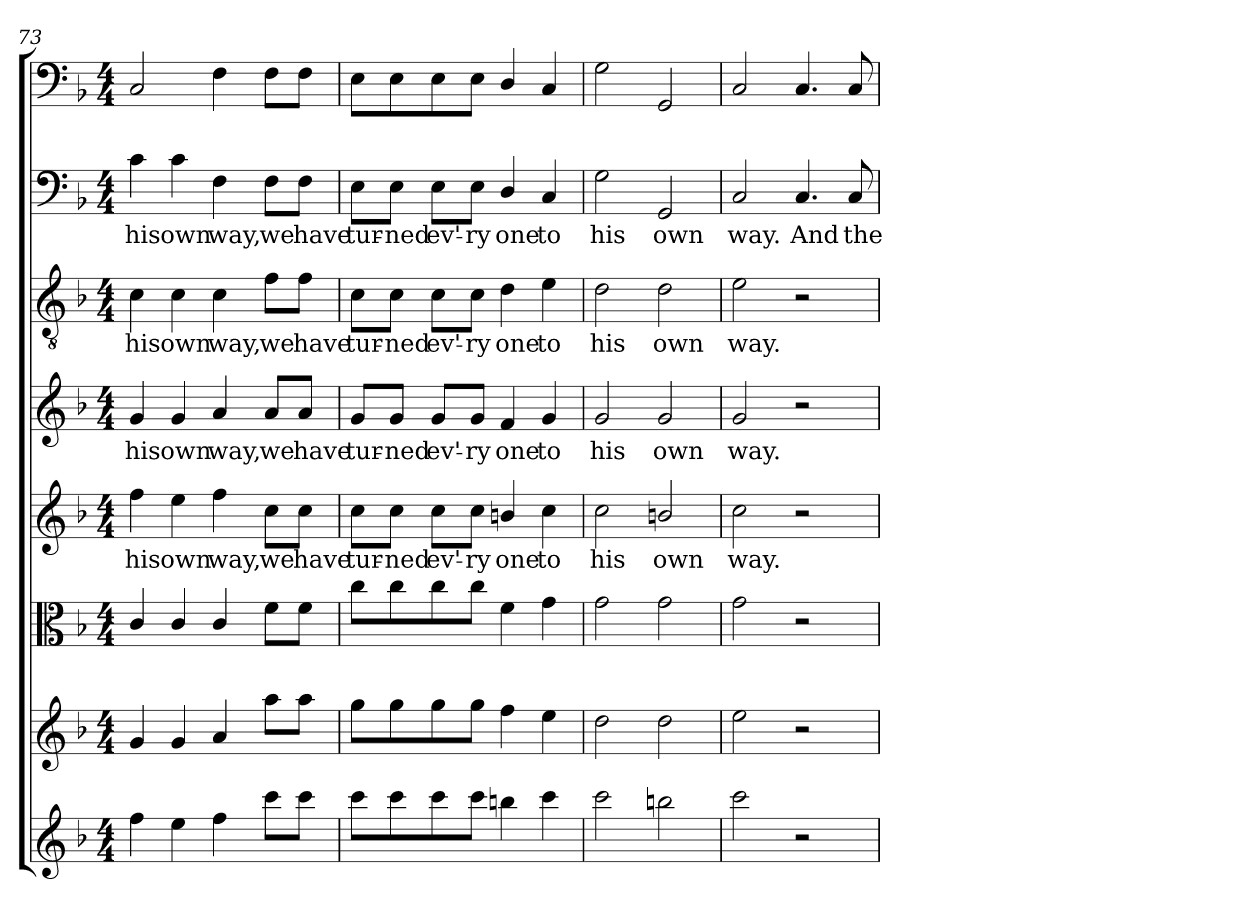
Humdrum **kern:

**kern	**kern	**kern	**kern	**text	**kern	**text	**kern	**text	**kern	**text	**kern
*part8	*part7	*part6	*part5	*part5	*part4	*part4	*part3	*part3	*part2	*part2	*part1
*staff8	*staff7	*staff6	*staff5	*staff5	*staff4	*staff4	*staff3	*staff3	*staff2	*staff2	*staff1
*clefG2	*clefG2	*clefC3	*clefG2	*	*clefG2	*	*clefGv2	*	*clefF4	*	*clefF4
*k[b-]	*k[b-]	*k[b-]	*k[b-]	*	*k[b-]	*	*k[b-]	*	*k[b-]	*	*k[b-]
*F:	*F:	*F:	*F:	*	*F:	*	*F:	*	*F:	*	*F:
*M4/4	*M4/4	*M4/4	*M4/4	*	*M4/4	*	*M4/4	*	*M4/4	*	*M4/4
=73	=73	=73	=73	=73	=73	=73	=73	=73	=73	=73	=73
4ff\	4g/	4c/	4ff\	his	4g/	his	4c\	his	4c\	his	2C/
4ee\	4g/	4c/	4ee\	own	4g/	own	4c\	own	4c\	own	.
4ff\	4a/	4c/	4ff\	way,	4a/	way,	4c\	way,	4F\	way,	4F\
8ccc\L	8aa\L	8f\L	8cc\L	we	8a/L	we	8f\L	we	8F\L	we	8F\L
8ccc\J	8aa\J	8f\J	8cc\J	have	8a/J	have	8f\J	have	8F\J	have	8F\J
=74	=74	=74	=74	=74	=74	=74	=74	=74	=74	=74	=74
8ccc\L	8gg\L	8cc\L	8cc\L	tur-	8g/L	tur-	8c\L	tur-	8E\L	tur-	8E\L
8ccc\	8gg\	8cc\	8cc\J	-ned	8g/J	-ned	8c\J	-ned	8E\J	-ned	8E\
8ccc\	8gg\	8cc\	8cc\L	ev'-	8g/L	ev'-	8c\L	ev'-	8E\L	ev'-	8E\
8ccc\J	8gg\J	8cc\J	8cc\J	-ry	8g/J	-ry	8c\J	-ry	8E\J	-ry	8E\J
4bbn\	4ff\	4f\	4bn/	one	4f/	one	4d\	one	4D/	one	4D/
4ccc\	4ee\	4g\	4cc\	to	4g/	to	4e\	to	4C/	to	4C/
=75	=75	=75	=75	=75	=75	=75	=75	=75	=75	=75	=75
2ccc\	2dd\	2g\	2cc\	his	2g/	his	2d\	his	2G\	his	2G\
2bbn\	2dd\	2g\	2bn/	own	2g/	own	2d\	own	2GG/	own	2GG/
=76	=76	=76	=76	=76	=76	=76	=76	=76	=76	=76	=76
2ccc\	2ee\	2g\	2cc\	way.	2g/	way.	2e\	way.	2C/	way.	2C/
2r	2r	2r	2r	.	2r	.	2r	.	4.C/	And	4.C/
.	.	.	.	.	.	.	.	.	8C/	the	8C/
=	=	=	=	=	=	=	=	=	=	=	=
*-	*-	*-	*-	*-	*-	*-	*-	*-	*-	*-	*-
